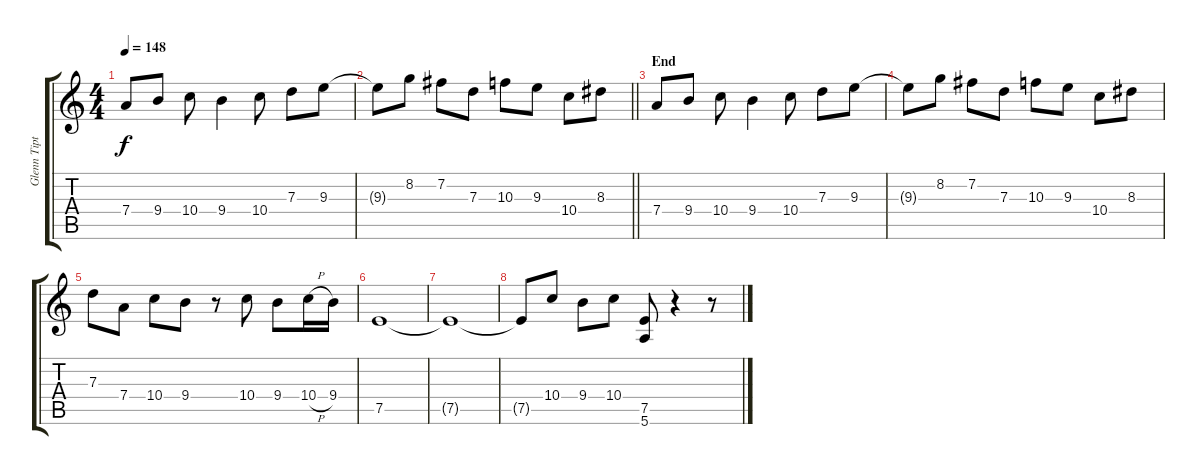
\track ("Glenn Tipton" "Glenn Tipt") {instrument distortionguitar}
\staff {score tabs}
\tuning (E4 B3 G3 D3 A2 E2) {hide}
\ts (4 4)
\tempo 148
\clef g2
\ks c
7.4.8{dy f} 9.4.8 10.4.8 9.4.4 10.4.8 7.3.8 9.3.8 |
\barLineRight lightlight
9.3{t}.8 8.2.8 7.2.8 7.3.8 10.3.8 9.3.8 10.4.8 8.3.8 |
\section ("" "End")
7.4.8 9.4.8 10.4.8 9.4.4 10.4.8 7.3.8 9.3.8 |
9.3{t}.8 8.2.8 7.2.8 7.3.8 10.3.8 9.3.8 10.4.8 8.3.8 |
7.3.8 7.4.8 10.4.8 9.4.8 r.8 10.4.8 9.4.8 10.4{h}.16 9.4.16 |
7.5.1 |
7.5{t}.1 |
7.5{t}.8 10.4.8 9.4.8 10.4.8 (7.5 5.6).8 r.4 r.8
